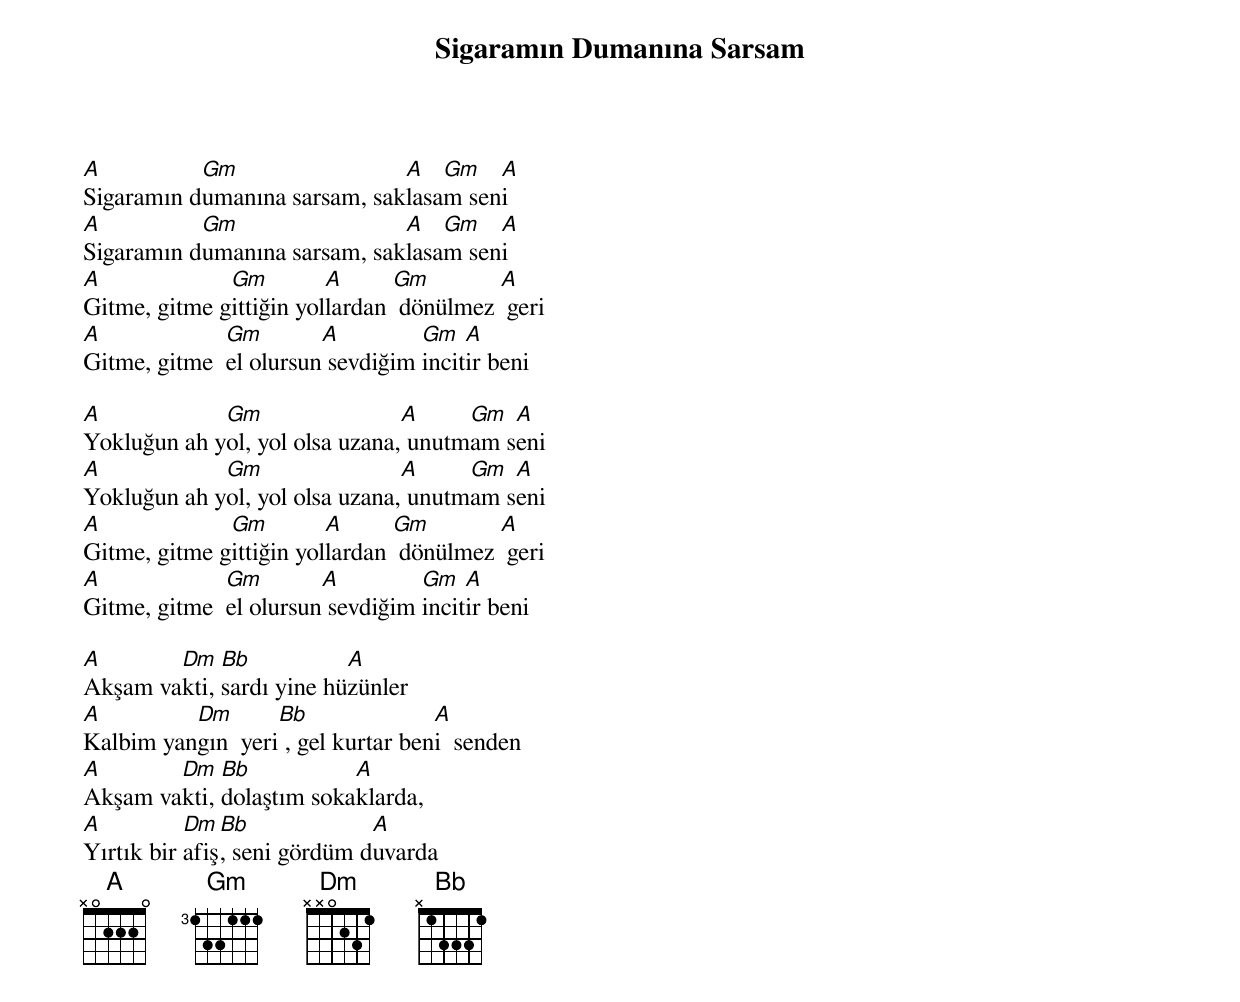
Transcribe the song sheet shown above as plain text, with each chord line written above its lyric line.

{title: Sigaramın Dumanına Sarsam}
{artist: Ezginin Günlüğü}

A          Gm                 A   Gm   A
Sigaramın dumanına sarsam, saklasam seni
A          Gm                 A   Gm   A
Sigaramın dumanına sarsam, saklasam seni
A             Gm         A      Gm        A
Gitme, gitme gittiğin yollardan  dönülmez  geri
A             Gm        A         Gm   A
Gitme, gitme  el olursun sevdiğim incitir beni

A            Gm                 A     Gm  A
Yokluğun ah yol, yol olsa uzana, unutmam seni
A            Gm                 A     Gm  A
Yokluğun ah yol, yol olsa uzana, unutmam seni
A             Gm         A      Gm        A
Gitme, gitme gittiğin yollardan  dönülmez  geri
A             Gm        A         Gm   A
Gitme, gitme  el olursun sevdiğim incitir beni

A       Dm   Bb           A
Akşam vakti, sardı yine hüzünler
A         Dm       Bb               A
Kalbim yangın  yeri , gel kurtar beni  senden
A       Dm   Bb           A
Akşam vakti, dolaştım sokaklarda,
A          Dm  Bb             A
Yırtık bir afiş, seni gördüm duvarda
